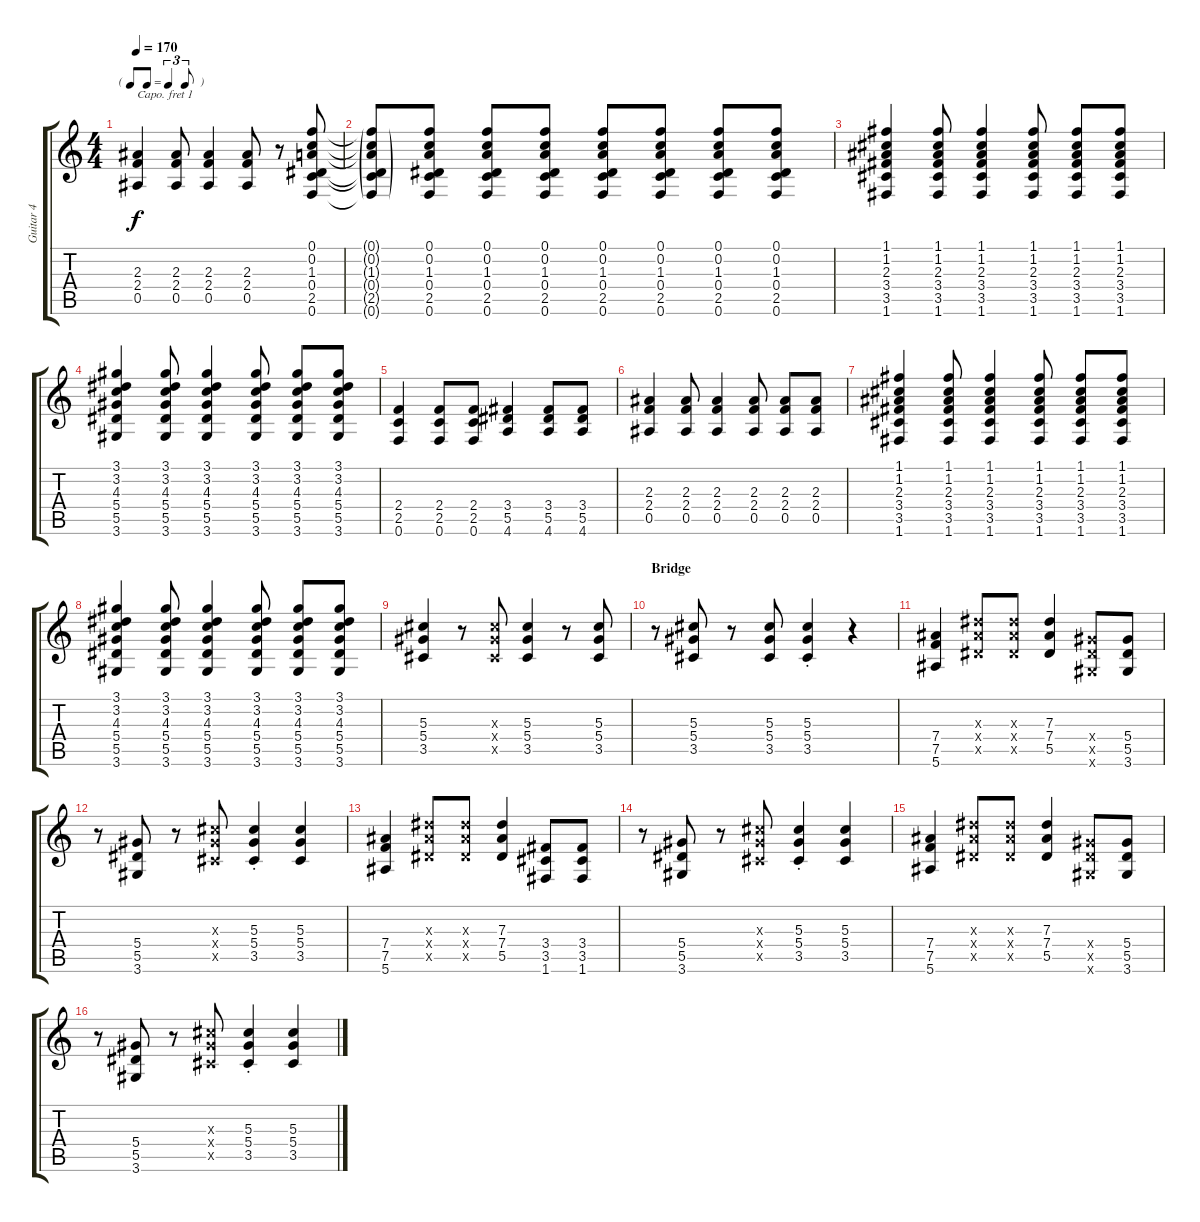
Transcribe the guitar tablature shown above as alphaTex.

\track ("Guitar 4" "Guitar 4") {instrument distortionguitar}
\staff {score tabs}
\capo 1
\tuning (E4 B3 G3 D3 A2 E2) {hide}
\ts (4 4)
\tf triplet8th
\tempo 170
\clef g2
\ks c
(2.3 2.4 0.5).4{dy f} (2.3 2.4 0.5).8 (2.3 2.4 0.5).4 (2.3 2.4 0.5).8 r.8 (0.1 0.2 1.3 0.4 2.5 0.6).8 |
(0.1{g t} 0.2{g t} 1.3{g t} 0.4{g t} 2.5{g t} 0.6{g t}).8 (0.1 0.2 1.3 0.4 2.5 0.6).8 (0.1 0.2 1.3 0.4 2.5 0.6).8 (0.1 0.2 1.3 0.4 2.5 0.6).8 (0.1 0.2 1.3 0.4 2.5 0.6).8 (0.1 0.2 1.3 0.4 2.5 0.6).8 (0.1 0.2 1.3 0.4 2.5 0.6).8 (0.1 0.2 1.3 0.4 2.5 0.6).8 |
(1.1 1.2 2.3 3.4 3.5 1.6).4 (1.1 1.2 2.3 3.4 3.5 1.6).8 (1.1 1.2 2.3 3.4 3.5 1.6).4 (1.1 1.2 2.3 3.4 3.5 1.6).8 (1.1 1.2 2.3 3.4 3.5 1.6).8 (1.1 1.2 2.3 3.4 3.5 1.6).8 |
(3.1 3.2 4.3 5.4 5.5 3.6).4 (3.1 3.2 4.3 5.4 5.5 3.6).8 (3.1 3.2 4.3 5.4 5.5 3.6).4 (3.1 3.2 4.3 5.4 5.5 3.6).8 (3.1 3.2 4.3 5.4 5.5 3.6).8 (3.1 3.2 4.3 5.4 5.5 3.6).8 |
(2.4 2.5 0.6).4 (2.4 2.5 0.6).8 (2.4 2.5 0.6).8 (3.4 5.5 4.6).4 (3.4 5.5 4.6).8 (3.4 5.5 4.6).8 |
(2.3 2.4 0.5).4 (2.3 2.4 0.5).8 (2.3 2.4 0.5).4 (2.3 2.4 0.5).8 (2.3 2.4 0.5).8 (2.3 2.4 0.5).8 |
(1.1 1.2 2.3 3.4 3.5 1.6).4 (1.1 1.2 2.3 3.4 3.5 1.6).8 (1.1 1.2 2.3 3.4 3.5 1.6).4 (1.1 1.2 2.3 3.4 3.5 1.6).8 (1.1 1.2 2.3 3.4 3.5 1.6).8 (1.1 1.2 2.3 3.4 3.5 1.6).8 |
(3.1 3.2 4.3 5.4 5.5 3.6).4 (3.1 3.2 4.3 5.4 5.5 3.6).8 (3.1 3.2 4.3 5.4 5.5 3.6).4 (3.1 3.2 4.3 5.4 5.5 3.6).8 (3.1 3.2 4.3 5.4 5.5 3.6).8 (3.1 3.2 4.3 5.4 5.5 3.6).8 |
(5.3 5.4 3.5).4 r.8 (5.3{x} 5.4{x} 3.5{x}).8 (5.3 5.4 3.5).4 r.8 (5.3 5.4 3.5).8 |
\section ("" "Bridge")
r.8 (5.3 5.4 3.5).8 r.8 (5.3 5.4 3.5).8 (5.3{st} 5.4{st} 3.5{st}).4 r.4 |
(7.4 7.5 5.6).4 (7.3{x} 7.4{x} 5.5{x}).8 (7.3{x} 7.4{x} 5.5{x}).8 (7.3 7.4 5.5).4 (5.4{x} 5.5{x} 3.6{x}).8 (5.4 5.5 3.6).8 |
r.8 (5.4 5.5 3.6).8 r.8 (5.3{x} 5.4{x} 3.5{x}).8 (5.3{st} 5.4{st} 3.5{st}).4 (5.3 5.4 3.5).4 |
(7.4 7.5 5.6).4 (7.3{x} 7.4{x} 5.5{x}).8 (7.3{x} 7.4{x} 5.5{x}).8 (7.3 7.4 5.5).4 (3.4 3.5 1.6).8 (3.4 3.5 1.6).8 |
r.8 (5.4 5.5 3.6).8 r.8 (5.3{x} 5.4{x} 3.5{x}).8 (5.3{st} 5.4{st} 3.5{st}).4 (5.3 5.4 3.5).4 |
(7.4 7.5 5.6).4 (7.3{x} 7.4{x} 5.5{x}).8 (7.3{x} 7.4{x} 5.5{x}).8 (7.3 7.4 5.5).4 (5.4{x} 5.5{x} 3.6{x}).8 (5.4 5.5 3.6).8 |
r.8 (5.4 5.5 3.6).8 r.8 (5.3{x} 5.4{x} 3.5{x}).8 (5.3{st} 5.4{st} 3.5{st}).4 (5.3 5.4 3.5).4
